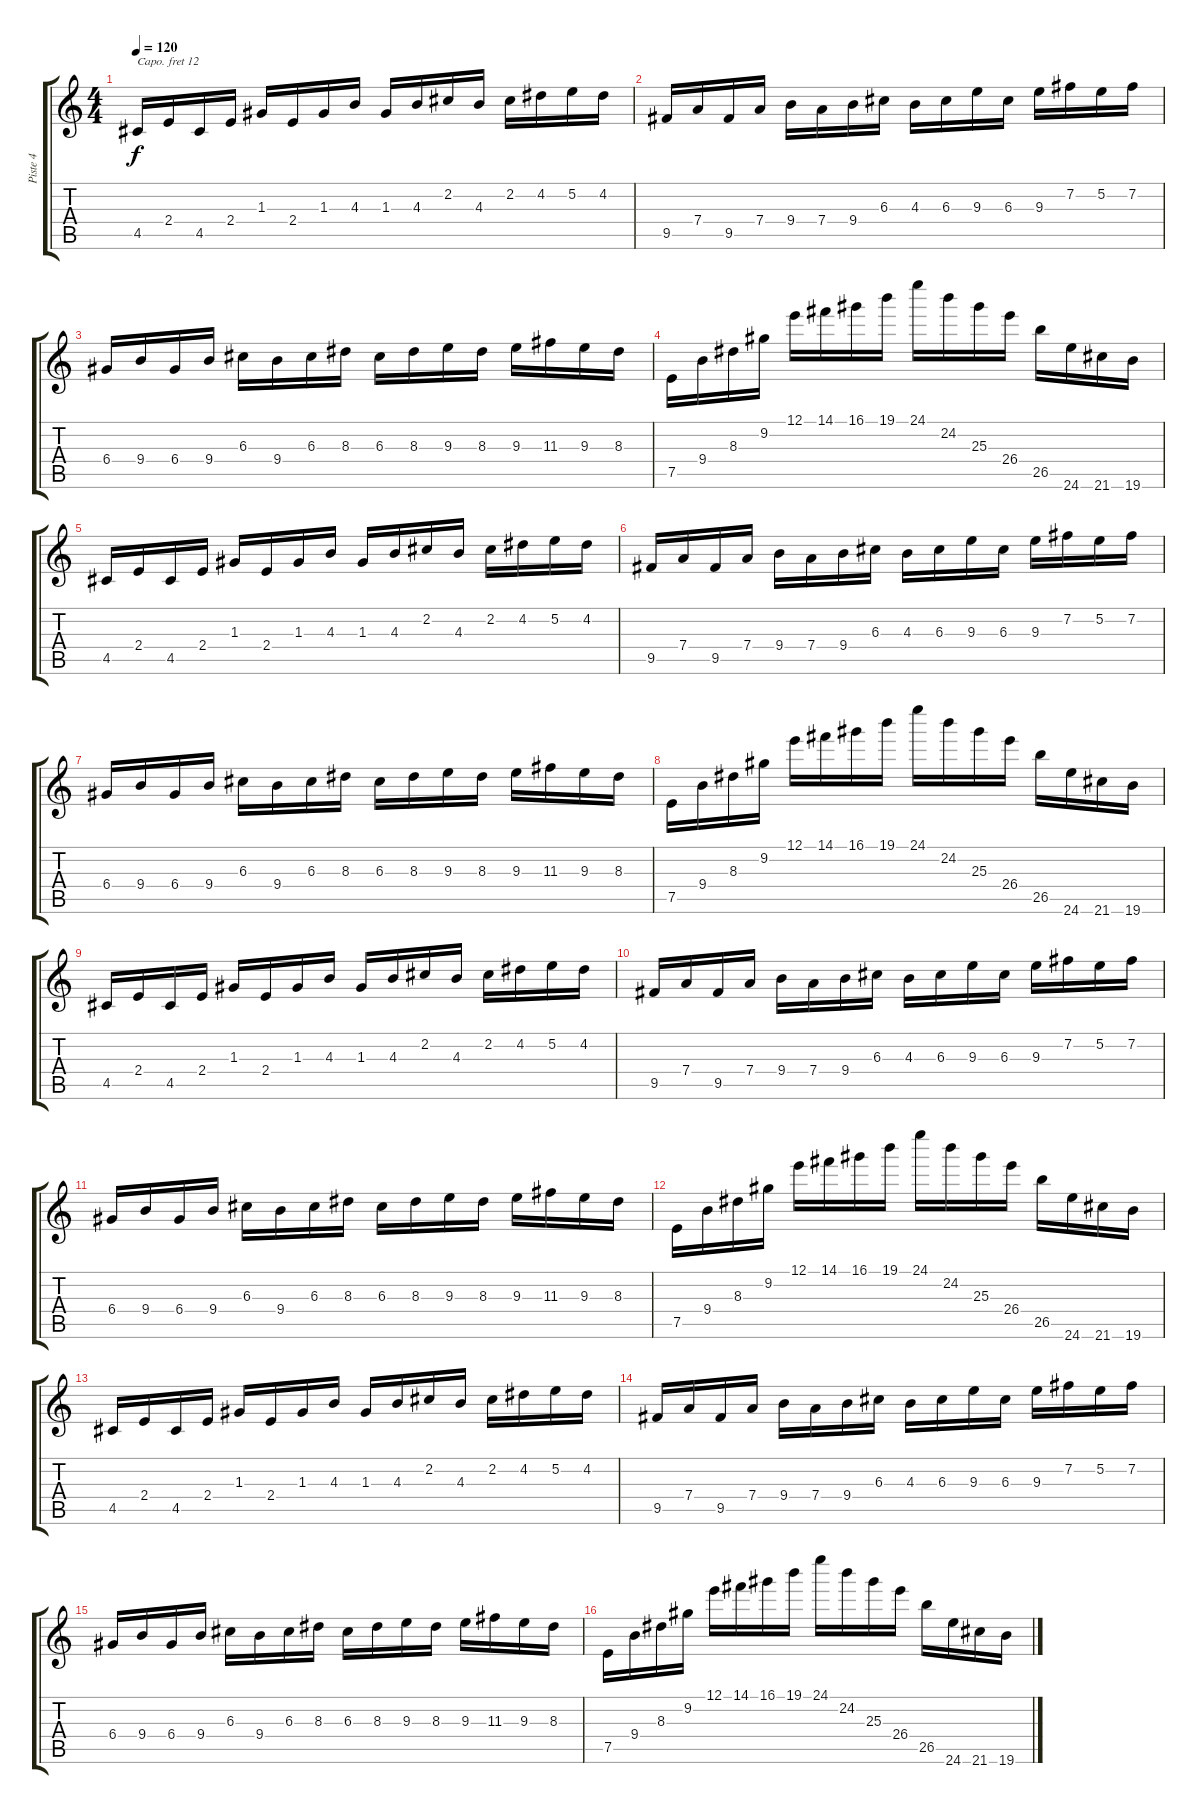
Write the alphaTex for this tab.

\track ("Piste 4" "Piste 4") {instrument musicbox}
\staff {score tabs}
\capo 12
\tuning (E4 B3 G3 D3 A2 E2) {hide}
\ts (4 4)
\tempo 120
\clef g2
\ks c
4.5.16{dy f instrument musicbox} 2.4.16 4.5.16 2.4.16 1.3.16 2.4.16 1.3.16 4.3.16 1.3.16 4.3.16 2.2.16 4.3.16 2.2.16 4.2.16 5.2.16 4.2.16 |
9.5.16 7.4.16 9.5.16 7.4.16 9.4.16 7.4.16 9.4.16 6.3.16 4.3.16 6.3.16 9.3.16 6.3.16 9.3.16 7.2.16 5.2.16 7.2.16 |
6.4.16 9.4.16 6.4.16 9.4.16 6.3.16 9.4.16 6.3.16 8.3.16 6.3.16 8.3.16 9.3.16 8.3.16 9.3.16 11.3.16 9.3.16 8.3.16 |
7.5.16 9.4.16 8.3.16 9.2.16 12.1.16 14.1.16 16.1.16 19.1.16 24.1.16 24.2.16 25.3.16 26.4.16 26.5.16 24.6.16 21.6.16 19.6.16 |
4.5.16 2.4.16 4.5.16 2.4.16 1.3.16 2.4.16 1.3.16 4.3.16 1.3.16 4.3.16 2.2.16 4.3.16 2.2.16 4.2.16 5.2.16 4.2.16 |
9.5.16 7.4.16 9.5.16 7.4.16 9.4.16 7.4.16 9.4.16 6.3.16 4.3.16 6.3.16 9.3.16 6.3.16 9.3.16 7.2.16 5.2.16 7.2.16 |
6.4.16 9.4.16 6.4.16 9.4.16 6.3.16 9.4.16 6.3.16 8.3.16 6.3.16 8.3.16 9.3.16 8.3.16 9.3.16 11.3.16 9.3.16 8.3.16 |
7.5.16 9.4.16 8.3.16 9.2.16 12.1.16 14.1.16 16.1.16 19.1.16 24.1.16 24.2.16 25.3.16 26.4.16 26.5.16 24.6.16 21.6.16 19.6.16 |
4.5.16 2.4.16 4.5.16 2.4.16 1.3.16 2.4.16 1.3.16 4.3.16 1.3.16 4.3.16 2.2.16 4.3.16 2.2.16 4.2.16 5.2.16 4.2.16 |
9.5.16 7.4.16 9.5.16 7.4.16 9.4.16 7.4.16 9.4.16 6.3.16 4.3.16 6.3.16 9.3.16 6.3.16 9.3.16 7.2.16 5.2.16 7.2.16 |
6.4.16 9.4.16 6.4.16 9.4.16 6.3.16 9.4.16 6.3.16 8.3.16 6.3.16 8.3.16 9.3.16 8.3.16 9.3.16 11.3.16 9.3.16 8.3.16 |
7.5.16 9.4.16 8.3.16 9.2.16 12.1.16 14.1.16 16.1.16 19.1.16 24.1.16 24.2.16 25.3.16 26.4.16 26.5.16 24.6.16 21.6.16 19.6.16 |
4.5.16 2.4.16 4.5.16 2.4.16 1.3.16 2.4.16 1.3.16 4.3.16 1.3.16 4.3.16 2.2.16 4.3.16 2.2.16 4.2.16 5.2.16 4.2.16 |
9.5.16 7.4.16 9.5.16 7.4.16 9.4.16 7.4.16 9.4.16 6.3.16 4.3.16 6.3.16 9.3.16 6.3.16 9.3.16 7.2.16 5.2.16 7.2.16 |
6.4.16 9.4.16 6.4.16 9.4.16 6.3.16 9.4.16 6.3.16 8.3.16 6.3.16 8.3.16 9.3.16 8.3.16 9.3.16 11.3.16 9.3.16 8.3.16 |
7.5.16 9.4.16 8.3.16 9.2.16 12.1.16 14.1.16 16.1.16 19.1.16 24.1.16 24.2.16 25.3.16 26.4.16 26.5.16 24.6.16 21.6.16 19.6.16
